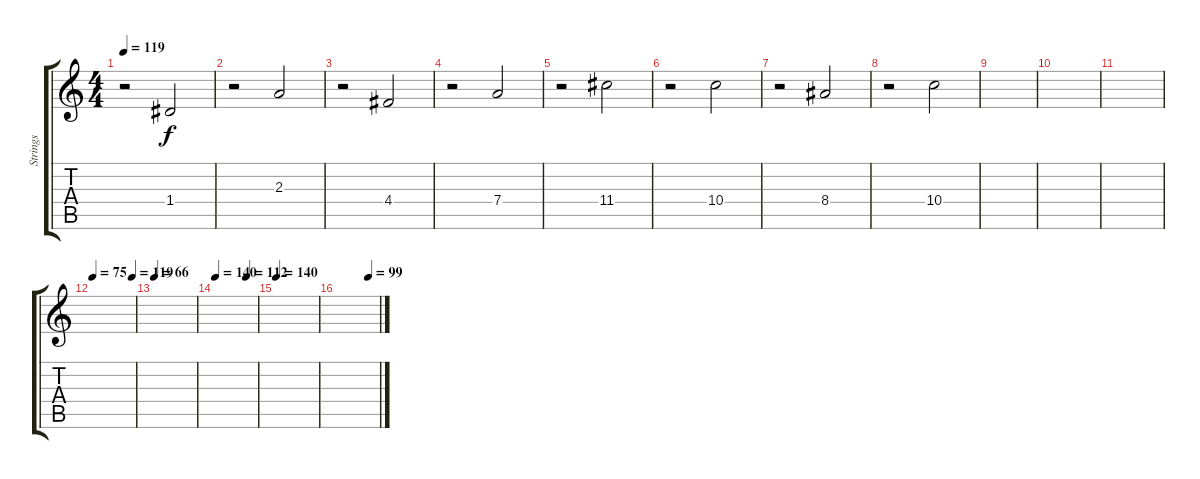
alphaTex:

\track ("Strings" "Strings") {instrument stringensemble1}
\staff {score tabs}
\tuning (E5 B4 G4 D4 A3 E3) {hide}
\ts (4 4)
\tempo 119
\clef g2
\ks c
r.2{dy f} 1.4.2 |
r.2 2.3.2 |
r.2 4.4.2 |
r.2 7.4.2 |
r.2 11.4.2 |
r.2 10.4.2 |
r.2 8.4.2 |
r.2 10.4.2 |
|
|
|
\tempo 75
\tempo (119 0.9375)
|
\tempo 66
|
\tempo 140
\tempo (112 0.75)
|
\tempo 140
|
\tempo (99 0.75)
